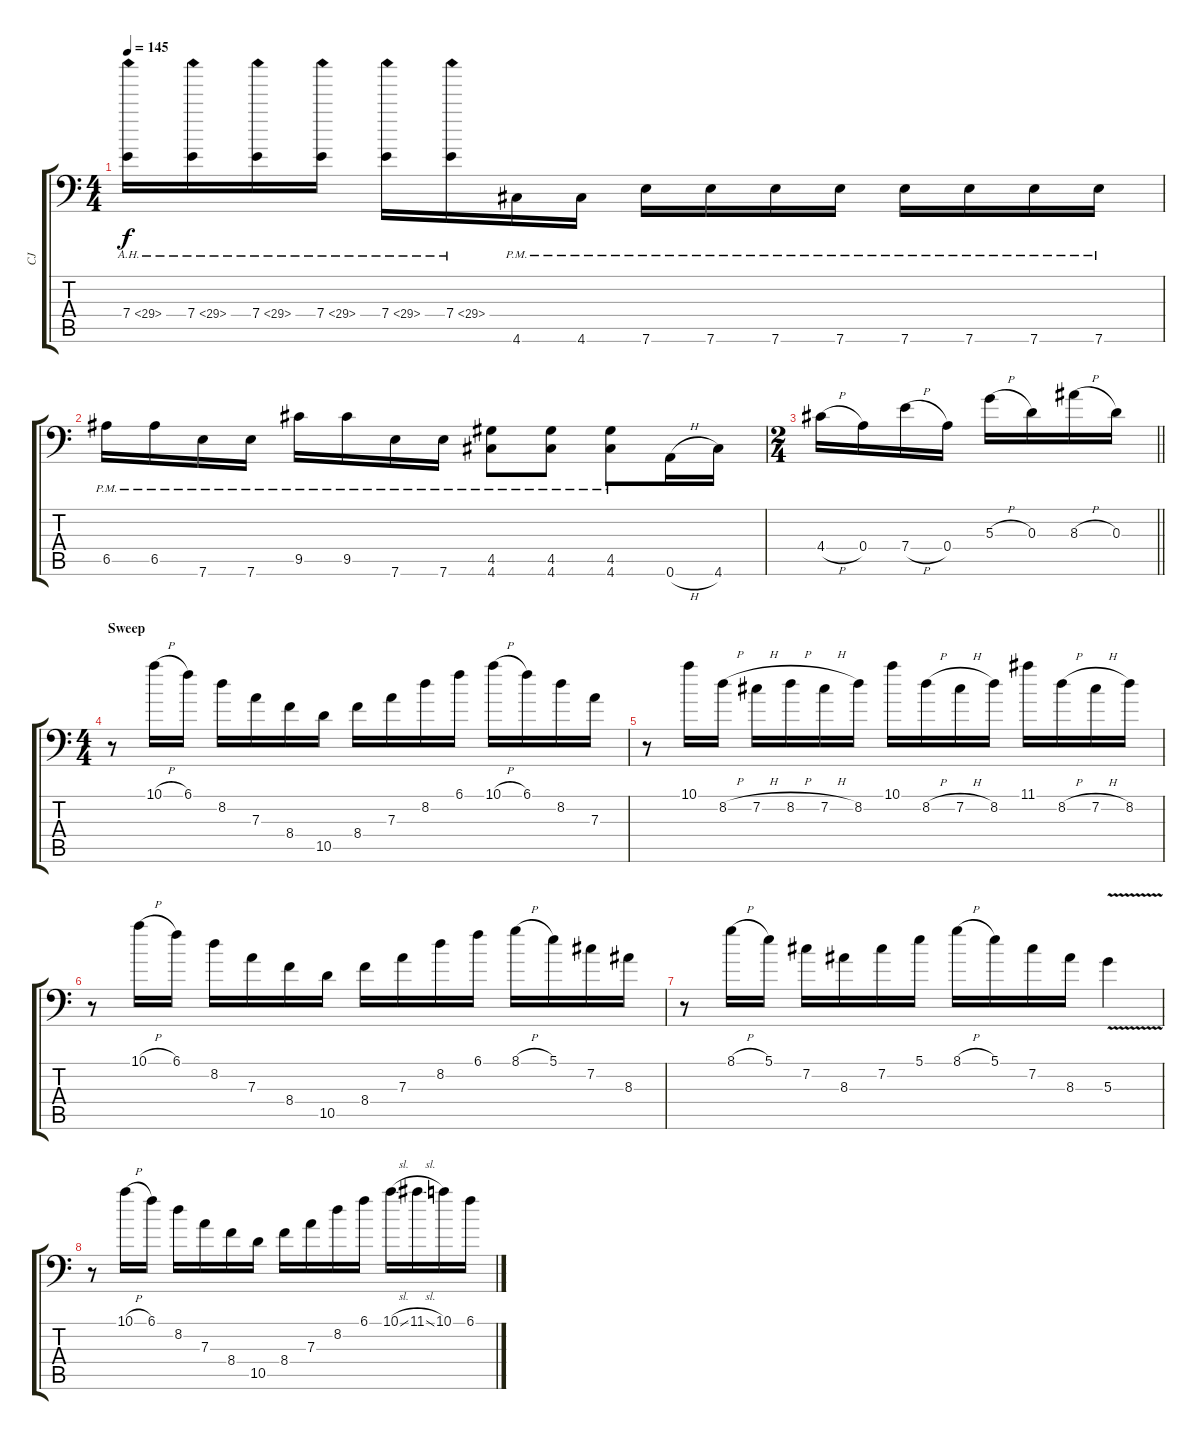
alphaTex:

\track ("CJ" "CJ") {instrument distortionguitar}
\staff {score tabs}
\tuning (B3 Gb3 D3 A2 E2 A1) {hide}
\ts (4 4)
\tempo 145
\clef f4
\ks c
7.4{ah 22}.16{dy f} 7.4{ah 22}.16 7.4{ah 22}.16 7.4{ah 22}.16 7.4{ah 22}.16 7.4{ah 22}.16 4.6{pm}.16 4.6{pm}.16 7.6{pm}.16 7.6{pm}.16 7.6{pm}.16 7.6{pm}.16 7.6{pm}.16 7.6{pm}.16 7.6{pm}.16 7.6{pm}.16 |
6.5{pm}.16 6.5{pm}.16 7.6{pm}.16 7.6{pm}.16 9.5{pm}.16 9.5{pm}.16 7.6{pm}.16 7.6{pm}.16 (4.5{pm} 4.6{pm}).8 (4.5{pm} 4.6{pm}).8 (4.5{pm} 4.6{pm}).8 0.6{h}.16 4.6.16 |
\ts (2 4)
\barLineRight lightlight
4.4{h}.16 0.4.16 7.4{h}.16 0.4.16 5.3{h}.16 0.3.16 8.3{h}.16 0.3.16 |
\ts (4 4)
\section ("" "Sweep")
r.8 10.1{h}.16 6.1.16 8.2.16 7.3.16 8.4.16 10.5.16 8.4.16 7.3.16 8.2.16 6.1.16 10.1{h}.16 6.1.16 8.2.16 7.3.16 |
r.8 10.1.16 8.2{h}.16 7.2{h}.16 8.2{h}.16 7.2{h}.16 8.2.16 10.1.16 8.2{h}.16 7.2{h}.16 8.2.16 11.1.16 8.2{h}.16 7.2{h}.16 8.2.16 |
r.8 10.1{h}.16 6.1.16 8.2.16 7.3.16 8.4.16 10.5.16 8.4.16 7.3.16 8.2.16 6.1.16 8.1{h}.16 5.1.16 7.2.16 8.3.16 |
r.8 8.1{h}.16 5.1.16 7.2.16 8.3.16 7.2.16 5.1.16 8.1{h}.16 5.1.16 7.2.16 8.3.16 5.3{v}.4 |
r.8 10.1{h}.16 6.1.16 8.2.16 7.3.16 8.4.16 10.5.16 8.4.16 7.3.16 8.2.16 6.1.16 10.1{sl}.16 11.1{sl}.16 10.1.16 6.1.16
